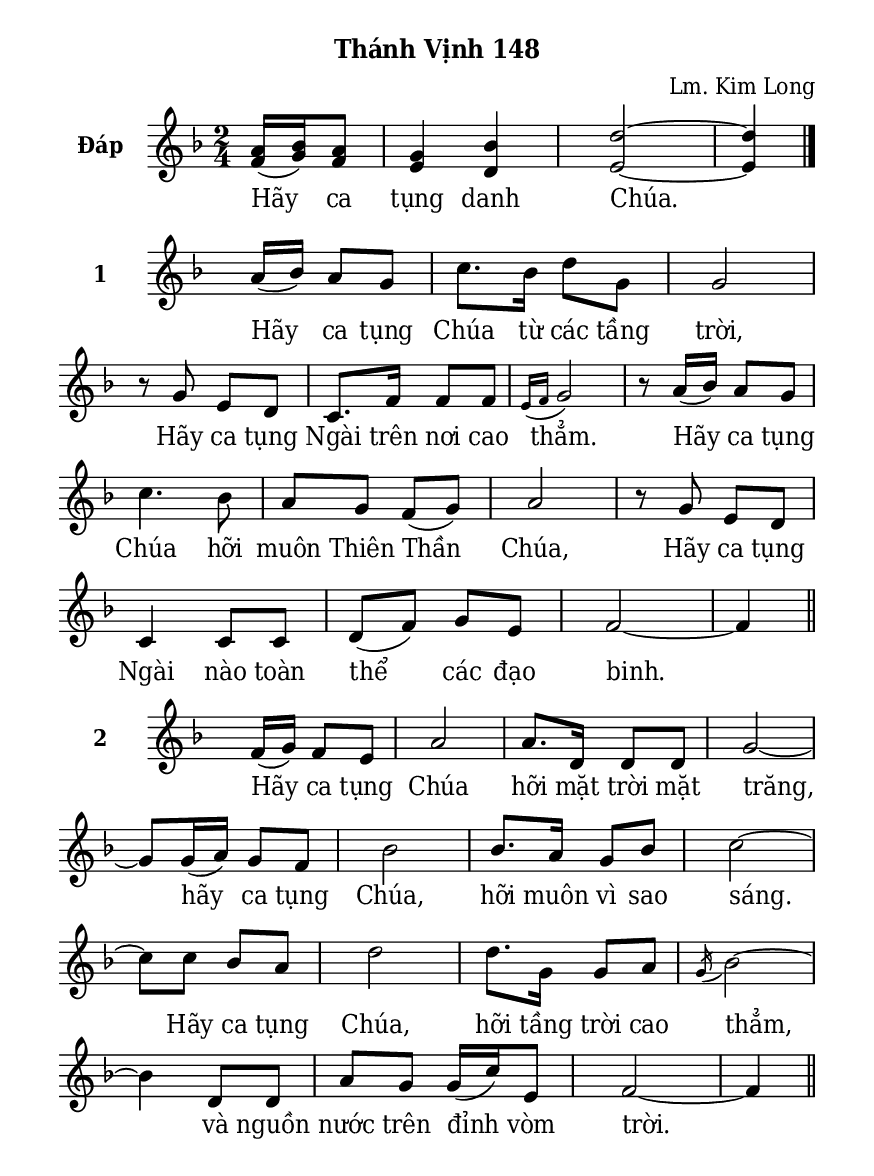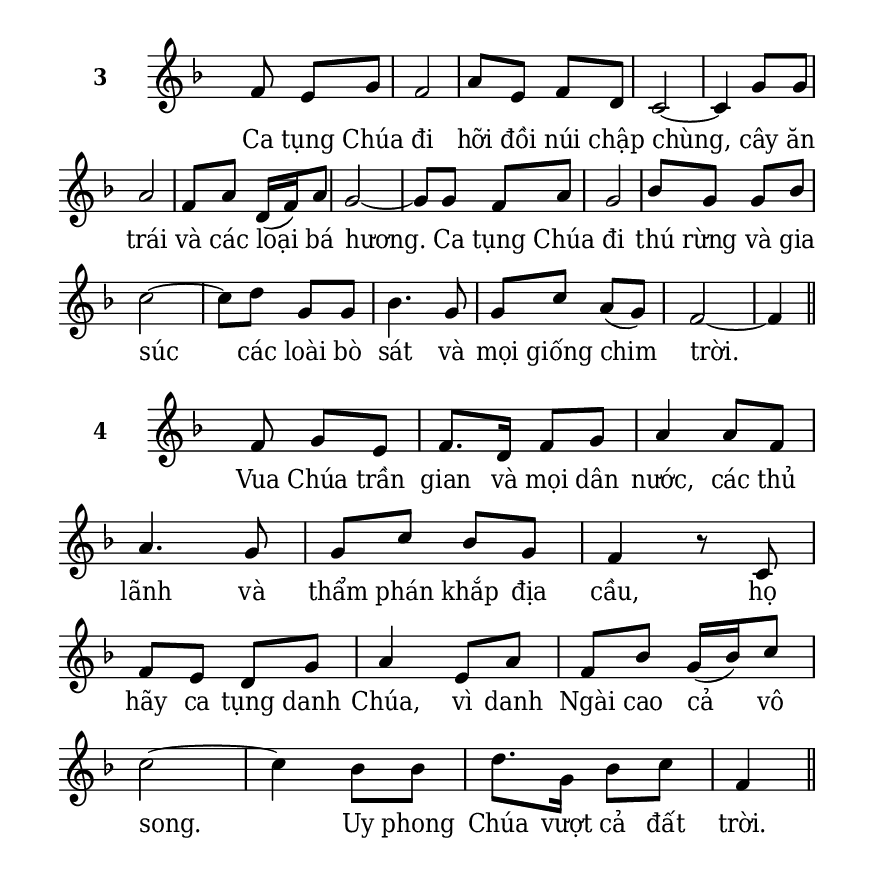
% Cài đặt chung
\version "2.22.1"
\include "english.ly"

\header {
  subtitle = "Thánh Vịnh 148"
  composer = "Lm. Kim Long"
  %arranger = " "
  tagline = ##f
}


% Nhạc
nhacMauMot = \relative c'' {
  \key f \major
  \time 2/4
  \partial 4
  <<
    {
      a16 (bf) a8 |
      g4 bf |
      d2 ~ |
      d4 \bar "|."
    }
    {
      f,16 (g) f8 |
      e4 d |
      e2 ~ |
      e4
    }
  >>
}

nhacMauHai = \relative c'' {
  \key f \major
  \time 2/4
  \partial 4. a16 (bf) a8 g |
  c8. bf16 d8 g, |
  g2 |
  r8 g e d |
  c8. f16 f8 f |
  \slashedGrace { e16 (f } g2) |
  r8 a16 (bf) a8 g |
  c4. bf8 |
  a g f (g) |
  a2 |
  r8 g e d |
  c4 c8 c |
  d (f) g e |
  f2 ~ |
  f4 \bar "||"
}

nhacMauBa = \relative c' {
  \key f \major
  \time 2/4
  \partial 4. f16 (g) f8 e |
  a2 |
  a8. d,16 d8 d |
  g2 ~ |
  g8 g16 (a) g8 f |
  bf2 |
  bf8. a16 g8 bf |
  c2 ~ |
  c8 c bf a |
  d2 |
  d8. g,16 g8 a |
  \slashedGrace { g16 ( } bf2) ~ |
  bf4 d,8 d |
  a' g g16 (c) e,8 |
  f2 ~ |
  f4 \bar "||"
}

nhacMauBon = \relative c' {
  \key f \major
  \time 2/4
  \partial 4. f8 e g |
  f2 |
  a8 e f d |
  c2 ~ |
  c4 g'8 g |
  a2 |
  f8 a d,16 (f) a8 |
  g2 ~ |
  g8 g f a |
  g2 |
  bf8 g g bf |
  c2 ~ |
  c8 d g, g |
  bf4. g8 |
  g c a (g) |
  f2 ~ |
  f4 \bar "||"
}

nhacMauNam = \relative c' {
  \key f \major
  \time 2/4
  \partial 4. f8 g e |
  f8. d16 f8 g |
  a4 a8 f |
  a4. g8 |
  g c bf g |
  f4 r8 c |
  f e d g |
  a4 e8 a |
  f bf g16 (bf) c8 |
  c2 ~ |
  c4 bf8 bf |
  d8. g,16 bf8 c |
  f,4 \bar "||"
}

% Lời
loiMauMot = \lyricmode {
  Hãy ca tụng danh Chúa.
}

loiMauHai = \lyricmode {
  Hãy ca tụng Chúa từ các tầng trời,
  Hãy ca tụng Ngài trên nơi cao thẳm.
  Hãy ca tụng Chúa hỡi muôn Thiên Thần Chúa,
  Hãy ca tụng Ngài nào toàn thể các đạo binh.
}

loiMauBa = \lyricmode {
  Hãy ca tụng Chúa hỡi mặt trời mặt trăng,
  hãy ca tụng Chúa, hỡi muôn vì sao sáng.
  Hãy ca tụng Chúa, hỡi tầng trời cao thẳm,
  và nguồn nước trên đỉnh vòm trời.
}

loiMauBon = \lyricmode {
  Ca tụng Chúa đi hỡi đồi núi chập chùng,
  cây ăn trái và các loại bá hương.
  Ca tụng Chúa đi thú rừng và gia súc
  các loài bò sát và mọi giống chim trời.
}

loiMauNam = \lyricmode {
  Vua Chúa trần gian và mọi dân nước,
  các thủ lãnh và thẩm phán khắp địa cầu,
  họ hãy ca tụng danh Chúa,
  vì danh Ngài cao cả vô song.
  Uy phong Chúa vượt cả đất trời.
}

% Dàn trang
\paper {
  #(set-paper-size "a5")
  top-margin = 10\mm
  bottom-margin = 10\mm
  left-margin = 10\mm
  right-margin = 10\mm
  indent = #0
  #(define fonts
	 (make-pango-font-tree "Deja Vu Serif Condensed"
	 		       "Deja Vu Serif Condensed"
			       "Deja Vu Serif Condensed"
			       (/ 20 20)))
  print-page-number = ##f
}

\score {
  <<
    \new Staff \with {
      instrumentName = \markup { \bold "Đáp" }} <<
        \clef treble
        \new Voice = beSop {
          \nhacMauMot
        }
      \new Lyrics \lyricsto beSop \loiMauMot
    >>
  >>
  \layout {
    indent = 15
    \override Lyrics.LyricSpace.minimum-distance = #0.6
    \override Score.BarNumber.break-visibility = ##(#f #f #f)
    \override Score.SpacingSpanner.uniform-stretching = ##t
    ragged-last = ##f
  }
}

\score {
  <<
    \new Staff \with {
      instrumentName = \markup { \bold "1" }} <<
        \clef treble
        \new Voice = beSop {
          \nhacMauHai
        }
      \new Lyrics \lyricsto beSop \loiMauHai
    >>
  >>
  \layout {
    indent = 15
    \override Staff.TimeSignature.transparent = ##t
    \override Lyrics.LyricSpace.minimum-distance = #0.7
    \override Score.BarNumber.break-visibility = ##(#f #f #f)
    \override Score.SpacingSpanner.uniform-stretching = ##t
    \override LyricHyphen.minimum-distance = #1.5
    ragged-last = ##f
  }
}

\score {
  <<
    \new Staff \with {
      instrumentName = \markup { \bold "2" }} <<
        \clef treble
        \new Voice = beSop {
          \nhacMauBa
        }
      \new Lyrics \lyricsto beSop \loiMauBa
    >>
  >>
  \layout {
    indent = 15
    \override Staff.TimeSignature.transparent = ##t
    \override Staff.TimeSignature.transparent = ##t
    \override Lyrics.LyricSpace.minimum-distance = #0.7
    \override Score.BarNumber.break-visibility = ##(#f #f #f)
    \override Score.SpacingSpanner.uniform-stretching = ##t
    \override LyricHyphen.minimum-distance = #1.5
    ragged-last = ##f
  }
}

\score {
  <<
    \new Staff \with {
      instrumentName = \markup { \bold "3" }} <<
        \clef treble
        \new Voice = beSop {
          \nhacMauBon
        }
      \new Lyrics \lyricsto beSop \loiMauBon
    >>
  >>
  \layout {
    indent = 15
    \override Staff.TimeSignature.transparent = ##t
    \override Staff.TimeSignature.transparent = ##t
    \override Lyrics.LyricSpace.minimum-distance = #0.7
    \override Score.BarNumber.break-visibility = ##(#f #f #f)
    \override Score.SpacingSpanner.uniform-stretching = ##t
    \override LyricHyphen.minimum-distance = #1.5
    ragged-last = ##f
  }
}

\score {
  <<
    \new Staff \with {
      instrumentName = \markup { \bold "4" }} <<
        \clef treble
        \new Voice = beSop {
          \nhacMauNam
        }
      \new Lyrics \lyricsto beSop \loiMauNam
    >>
  >>
  \layout {
    indent = 15
    \override Staff.TimeSignature.transparent = ##t
    \override Staff.TimeSignature.transparent = ##t
    \override Lyrics.LyricSpace.minimum-distance = #0.7
    \override Score.BarNumber.break-visibility = ##(#f #f #f)
    \override Score.SpacingSpanner.uniform-stretching = ##t
    \override LyricHyphen.minimum-distance = #1.5
    ragged-last = ##f
  }
}
